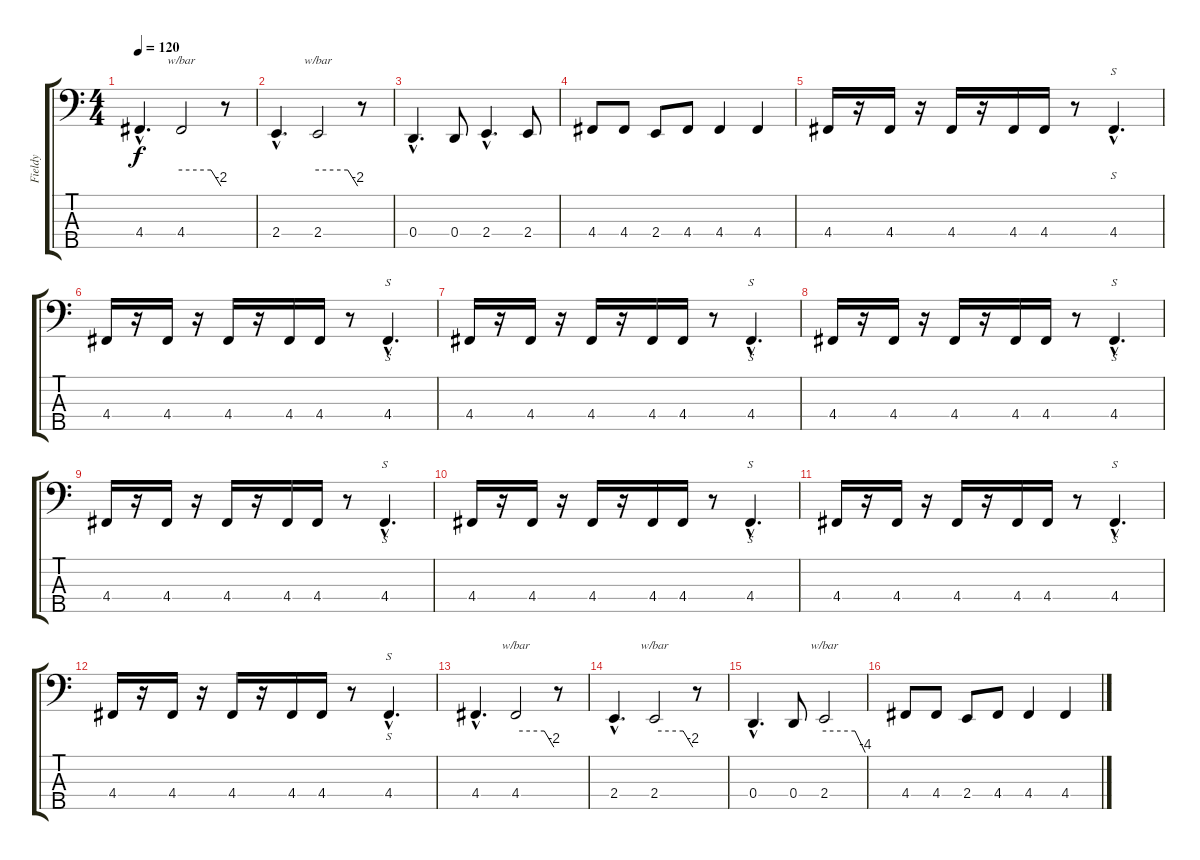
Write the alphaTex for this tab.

\track ("Fieldy" "Fieldy") {instrument slapbass2}
\staff {score tabs}
\tuning (F2 C2 G1 D1 A0) {hide}
\ts (4 4)
\tempo 120
\clef f4
\ks c
4.4{hac}.4{d dy f} 4.4.2{tbe (custom default 0 0 45 0 60 -8)} r.8 |
2.4{hac}.4{d} 2.4.2{tbe (custom default 0 0 45 0 60 -8)} r.8 |
0.4{hac}.4{d} 0.4.8 2.4{hac}.4{d} 2.4.8 |
4.4.8 4.4.8 2.4.8 4.4.8 4.4.4 4.4.4 |
4.4.16 r.16 4.4.16 r.16 4.4.16 r.16 4.4.16 4.4.16 r.8 4.4{hac}.4{s d} |
4.4.16 r.16 4.4.16 r.16 4.4.16 r.16 4.4.16 4.4.16 r.8 4.4{hac}.4{s d} |
4.4.16 r.16 4.4.16 r.16 4.4.16 r.16 4.4.16 4.4.16 r.8 4.4{hac}.4{s d} |
4.4.16 r.16 4.4.16 r.16 4.4.16 r.16 4.4.16 4.4.16 r.8 4.4{hac}.4{s d} |
4.4.16 r.16 4.4.16 r.16 4.4.16 r.16 4.4.16 4.4.16 r.8 4.4{hac}.4{s d} |
4.4.16 r.16 4.4.16 r.16 4.4.16 r.16 4.4.16 4.4.16 r.8 4.4{hac}.4{s d} |
4.4.16 r.16 4.4.16 r.16 4.4.16 r.16 4.4.16 4.4.16 r.8 4.4{hac}.4{s d} |
4.4.16 r.16 4.4.16 r.16 4.4.16 r.16 4.4.16 4.4.16 r.8 4.4{hac}.4{s d} |
4.4{hac}.4{d} 4.4.2{tbe (custom default 0 0 45 0 60 -8)} r.8 |
2.4{hac}.4{d} 2.4.2{tbe (custom default 0 0 45 0 60 -8)} r.8 |
0.4{hac}.4{d} 0.4.8 2.4.2{tbe (custom default 0 0 45 0 60 -16)} |
4.4.8 4.4.8 2.4.8 4.4.8 4.4.4 4.4.4
